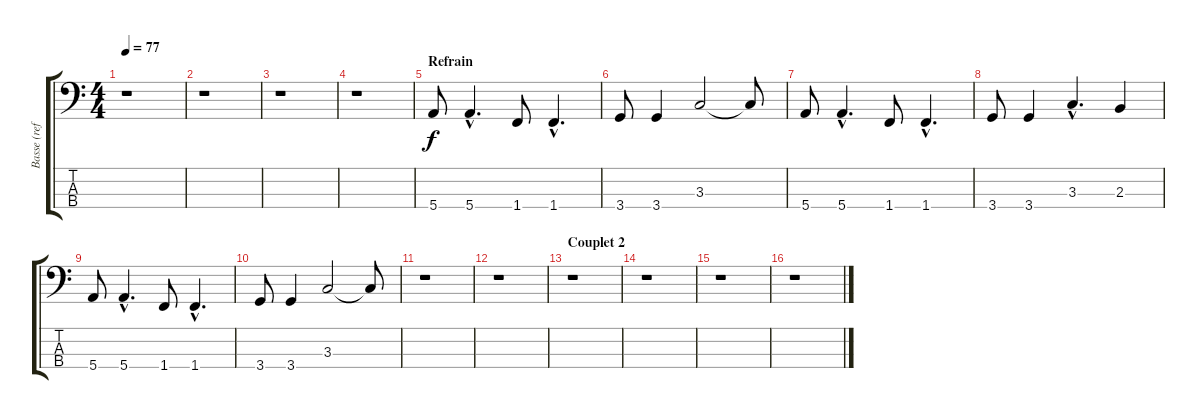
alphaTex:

\track ("Basse (refrain)" "Basse (ref") {instrument electricbassfinger}
\staff {score tabs}
\tuning (G2 D2 A1 E1) {hide}
\ts (4 4)
\tempo 77
\clef f4
\ks c
r.1{dy f} |
r.1 |
r.1 |
r.1 |
\section ("" "Refrain")
5.4.8 5.4{hac}.4{d} 1.4.8 1.4{hac}.4{d} |
3.4.8 3.4.4 3.3.2 3.3{t}.8 |
5.4.8 5.4{hac}.4{d} 1.4.8 1.4{hac}.4{d} |
3.4.8 3.4.4 3.3{hac}.4{d} 2.3.4 |
5.4.8 5.4{hac}.4{d} 1.4.8 1.4{hac}.4{d} |
3.4.8 3.4.4 3.3.2 3.3{t}.8 |
r.1 |
r.1 |
\section ("" "Couplet 2")
r.1 |
r.1 |
r.1 |
r.1
